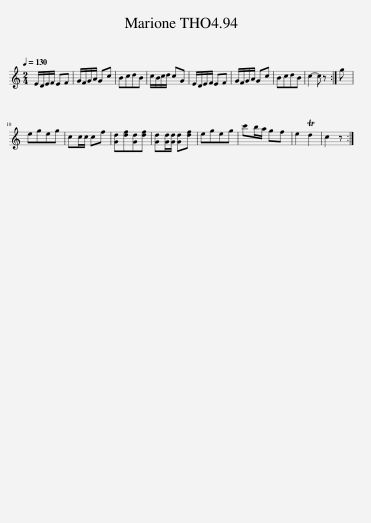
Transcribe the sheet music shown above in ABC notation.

X:1
L:1/8
Q:1/4=130
M:2/4
I:linebreak $
K:C
V:1 treble
V:1
 E/D/E/F/ EF | G/F/G/A/ Gc | BcdB | c/B/c/d/ cG | E/D/E/F/ EF | %5
 G/F/G/A/ Gc | BcdB | c2- c z :| g |$ egeg | %10
 cc/c/ cf | [Gd][df][Gd][df] | [Gd][Gd]/[Gd]/ [Gd][df] | egeg | c'b/a/ gf | %15
 e2 Td2 | c2 z :| %17
